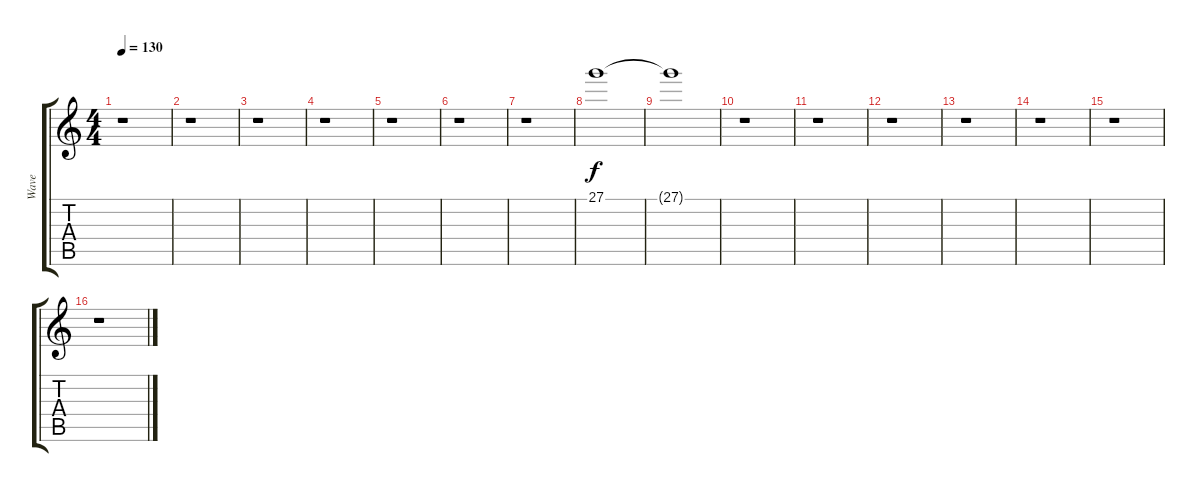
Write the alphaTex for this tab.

\track ("Wave" "Wave") {instrument seashore}
\staff {score tabs}
\tuning (E4 B3 G3 D3 A2 E2) {hide}
\ts (4 4)
\tempo 130
\clef g2
\ks c
r.1{dy f} |
r.1 |
r.1 |
r.1 |
r.1 |
r.1 |
r.1 |
27.1.1 |
27.1{t}.1 |
r.1 |
r.1 |
r.1 |
r.1 |
r.1 |
r.1 |
r.1
